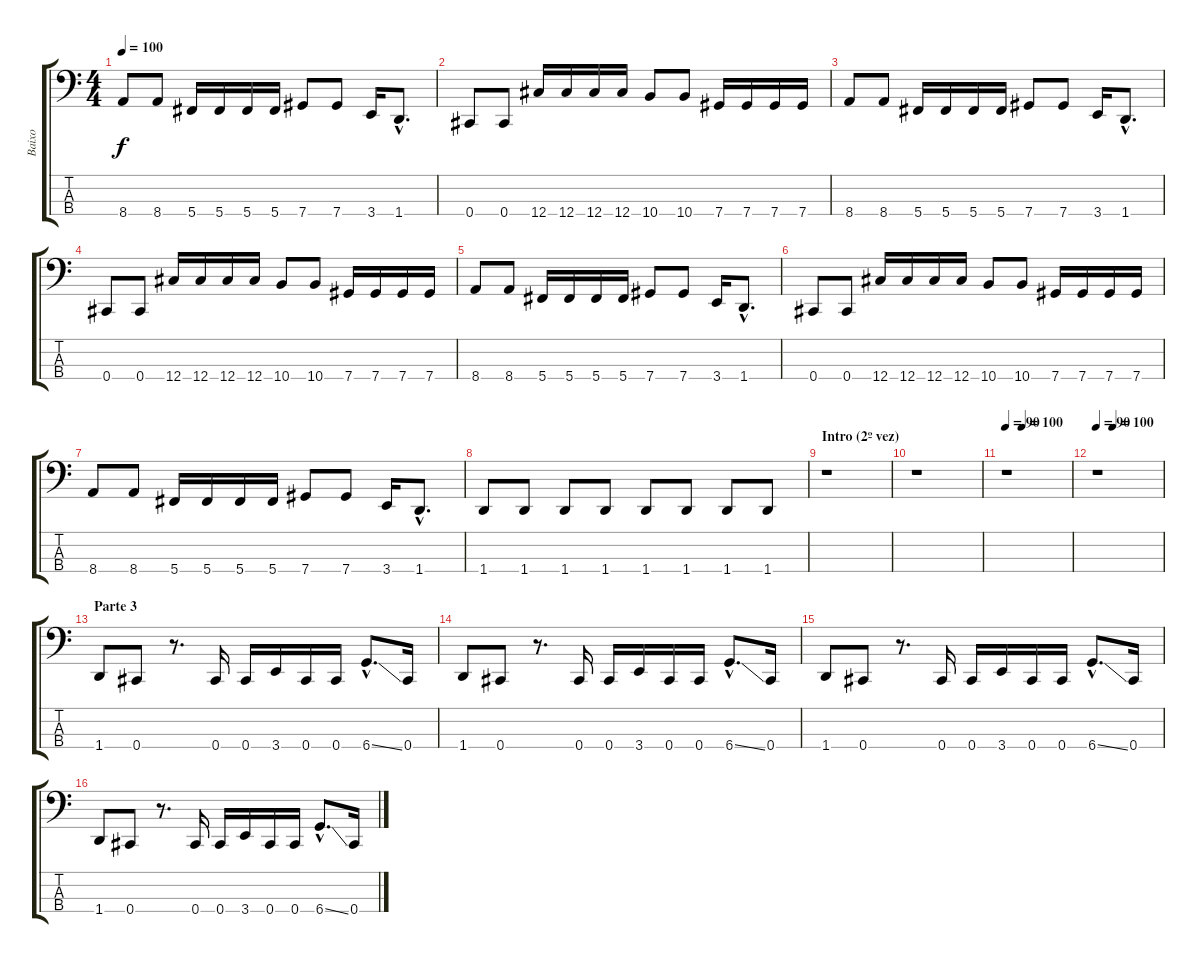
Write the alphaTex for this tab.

\track ("Baixo" "Baixo") {instrument electricbasspick}
\staff {score tabs}
\tuning (Gb2 Db2 Ab1 Db1) {hide}
\ts (4 4)
\tempo 100
\clef f4
\ks c
8.4.8{dy f} 8.4.8 5.4.16 5.4.16 5.4.16 5.4.16 7.4.8 7.4.8 3.4.16 1.4{hac}.8{d} |
0.4.8 0.4.8 12.4.16 12.4.16 12.4.16 12.4.16 10.4.8 10.4.8 7.4.16 7.4.16 7.4.16 7.4.16 |
8.4.8 8.4.8 5.4.16 5.4.16 5.4.16 5.4.16 7.4.8 7.4.8 3.4.16 1.4{hac}.8{d} |
0.4.8 0.4.8 12.4.16 12.4.16 12.4.16 12.4.16 10.4.8 10.4.8 7.4.16 7.4.16 7.4.16 7.4.16 |
8.4.8 8.4.8 5.4.16 5.4.16 5.4.16 5.4.16 7.4.8 7.4.8 3.4.16 1.4{hac}.8{d} |
0.4.8 0.4.8 12.4.16 12.4.16 12.4.16 12.4.16 10.4.8 10.4.8 7.4.16 7.4.16 7.4.16 7.4.16 |
8.4.8 8.4.8 5.4.16 5.4.16 5.4.16 5.4.16 7.4.8 7.4.8 3.4.16 1.4{hac}.8{d} |
1.4.8 1.4.8 1.4.8 1.4.8 1.4.8 1.4.8 1.4.8 1.4.8 |
\section ("" "Intro (2º vez)")
r.1 |
r.1 |
\tempo 90
\tempo (100 0.25)
r.1 |
\tempo 90
\tempo (100 0.25)
r.1 |
\section ("" "Parte 3")
1.4.8 0.4.8 r.8{d} 0.4.16 0.4.16 3.4.16 0.4.16 0.4.16 6.4{ss hac}.8{d} 0.4.16{volume 0} |
1.4.8{volume 16} 0.4.8 r.8{d} 0.4.16 0.4.16 3.4.16 0.4.16 0.4.16 6.4{ss hac}.8{d} 0.4.16{volume 0} |
1.4.8{volume 16} 0.4.8 r.8{d} 0.4.16 0.4.16 3.4.16 0.4.16 0.4.16 6.4{ss hac}.8{d} 0.4.16{volume 0} |
1.4.8{volume 16} 0.4.8 r.8{d} 0.4.16 0.4.16 3.4.16 0.4.16 0.4.16 6.4{ss hac}.8{d} 0.4.16{volume 0}
